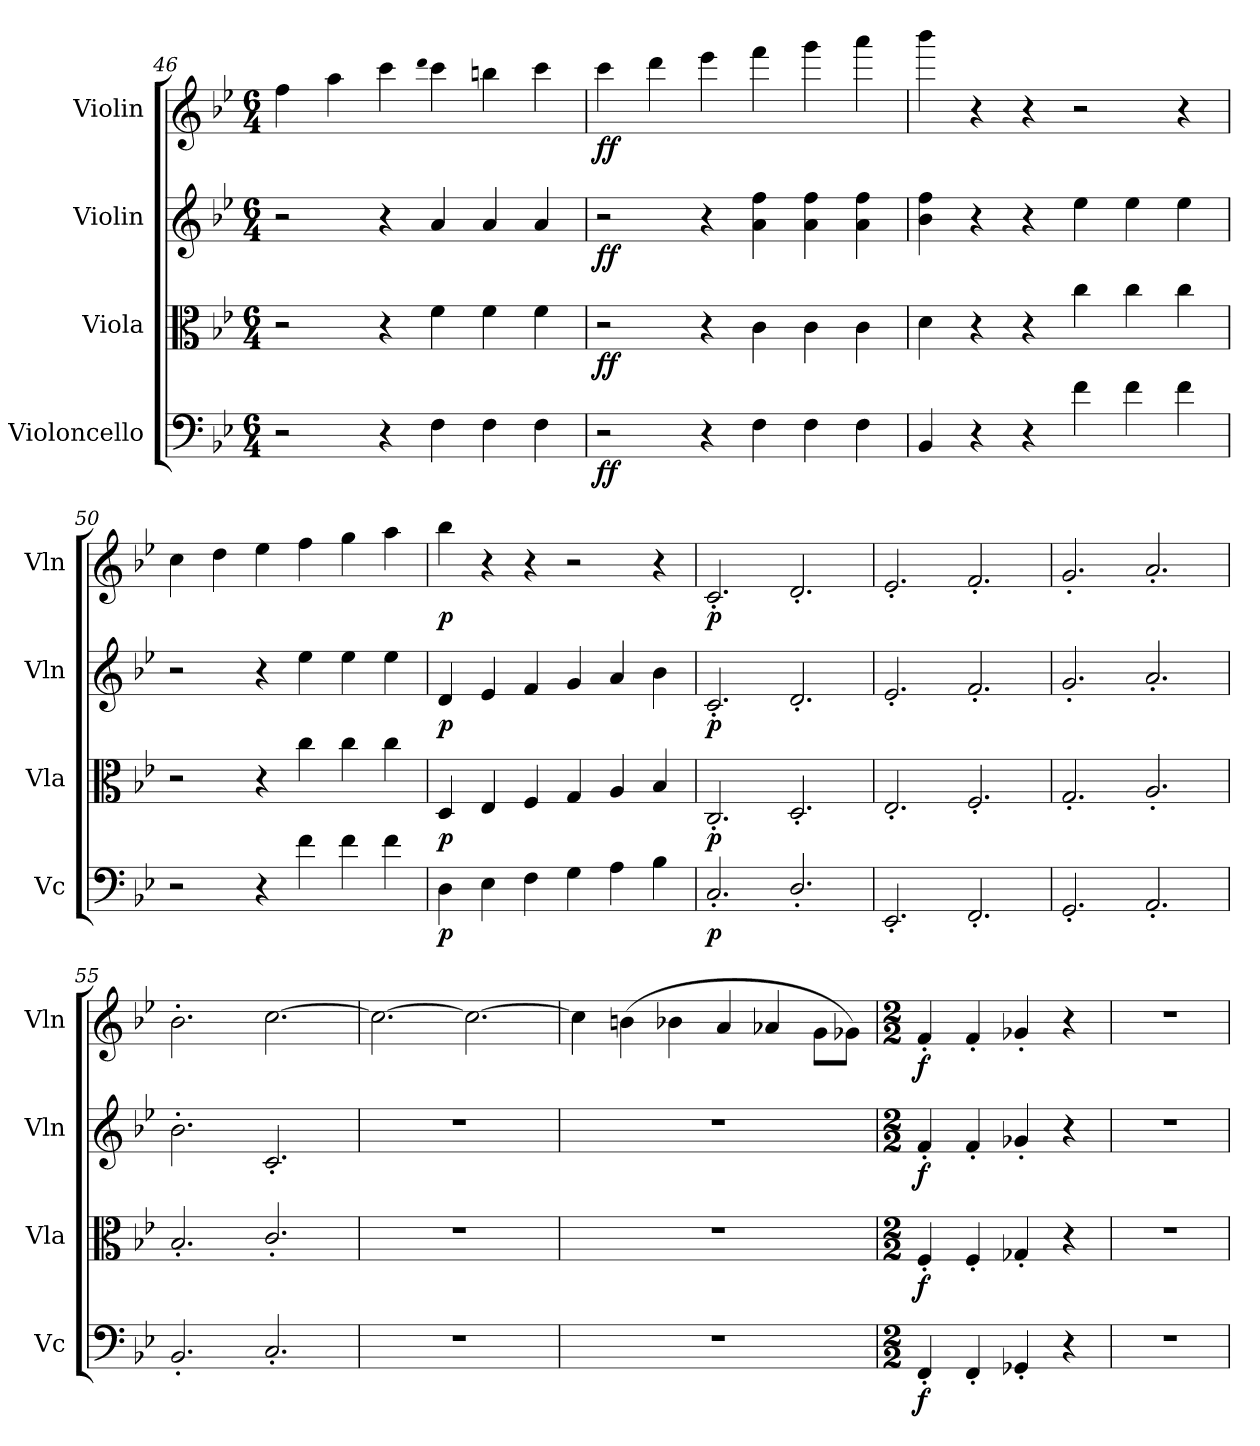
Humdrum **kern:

**kern	**dynam	**kern	**dynam	**kern	**dynam	**kern	**dynam
*part4	*part4	*part3	*part3	*part2	*part2	*part1	*part1
*staff4	*staff4	*staff3	*staff3	*staff2	*staff2	*staff1	*staff1
*I"Violoncello	*	*I"Viola	*	*I"Violin	*	*I"Violin	*
*I'Vc	*	*I'Vla	*	*I'Vln	*	*I'Vln	*
*clefF4	*	*clefC3	*	*clefG2	*	*clefG2	*
*k[b-e-]	*	*k[b-e-]	*	*k[b-e-]	*	*k[b-e-]	*
*M6/4	*	*M6/4	*	*M6/4	*	*M6/4	*
=46	=46	=46	=46	=46	=46	=46	=46
2r	.	2r	.	2r	.	4ff\	.
.	.	.	.	.	.	4aa\	.
4r	.	4r	.	4r	.	4ccc\	.
.	.	.	.	.	.	qddd	.
4F\	.	4f\	.	4a/	.	4ccc\	.
4F\	.	4f\	.	4a/	.	4bbn\	.
4F\	.	4f\	.	4a/	.	4ccc\	.
=47	=47	=47	=47	=47	=47	=47	=47
2r	ff	2r	ff	2r	ff	4ccc\	ff
.	.	.	.	.	.	4ddd\	.
4r	.	4r	.	4r	.	4eee-\	.
4F\	.	4c\	.	4a\ 4ff\	.	4fff\	.
4F\	.	4c\	.	4a\ 4ff\	.	4ggg\	.
4F\	.	4c\	.	4a\ 4ff\	.	4aaa\	.
=48	=48	=48	=48	=48	=48	=48	=48
4BB-/	.	4d\	.	4b-\ 4ff\	.	4bbb-\	.
4r	.	4r	.	4r	.	4r	.
4r	.	4r	.	4r	.	4r	.
4f\	.	4cc\	.	4ee-\	.	2r	.
4f\	.	4cc\	.	4ee-\	.	.	.
4f\	.	4cc\	.	4ee-\	.	4r	.
=50	=50	=50	=50	=50	=50	=50	=50
2r	.	2r	.	2r	.	4cc\	.
.	.	.	.	.	.	4dd\	.
4r	.	4r	.	4r	.	4ee-\	.
4f\	.	4cc\	.	4ee-\	.	4ff\	.
4f\	.	4cc\	.	4ee-\	.	4gg\	.
4f\	.	4cc\	.	4ee-\	.	4aa\	.
=51	=51	=51	=51	=51	=51	=51	=51
4D\	p	4D/	p	4d/	p	4bb-\	p
4E-\	.	4E-/	.	4e-/	.	4r	.
4F\	.	4F/	.	4f/	.	4r	.
4G\	.	4G/	.	4g/	.	2r	.
4A\	.	4A/	.	4a/	.	.	.
4B-\	.	4B-/	.	4b-\	.	4r	.
=52	=52	=52	=52	=52	=52	=52	=52
2.C'/	p	2.C'/	p	2.c'/	p	2.c'/	p
2.D'/	.	2.D'/	.	2.d'/	.	2.d'/	.
=53	=53	=53	=53	=53	=53	=53	=53
2.EE-'/	.	2.E-'/	.	2.e-'/	.	2.e-'/	.
2.FF'/	.	2.F'/	.	2.f'/	.	2.f'/	.
=54	=54	=54	=54	=54	=54	=54	=54
2.GG'/	.	2.G'/	.	2.g'/	.	2.g'/	.
2.AA'/	.	2.A'/	.	2.a'/	.	2.a'/	.
=55	=55	=55	=55	=55	=55	=55	=55
2.BB-'/	.	2.B-'/	.	2.b-'\	.	2.b-'\	.
2.C'/	.	2.c'/	.	2.c'/	.	[2.cc\	.
=56	=56	=56	=56	=56	=56	=56	=56
1.r	.	1.r	.	1.r	.	2.cc\_	.
.	.	.	.	.	.	2.cc\_	.
=57	=57	=57	=57	=57	=57	=57	=57
1.r	.	1.r	.	1.r	.	4cc\]	.
.	.	.	.	.	.	(4bn\	.
.	.	.	.	.	.	4b-X\	.
.	.	.	.	.	.	4a/	.
.	.	.	.	.	.	4a-X/	.
.	.	.	.	.	.	8g\L	.
.	.	.	.	.	.	8g-X\J)	.
=58	=58	=58	=58	=58	=58	=58	=58
*M2/2	*	*M2/2	*	*M2/2	*	*M2/2	*
4FF'/	f	4F'/	f	4f'/	f	4f'/	f
4FF'/	.	4F'/	.	4f'/	.	4f'/	.
4GG-X'/	.	4G-X'/	.	4g-X'/	.	4g-X'/	.
4r	.	4r	.	4r	.	4r	.
=59	=59	=59	=59	=59	=59	=59	=59
1r	.	1r	.	1r	.	1r	.
=	=	=	=	=	=	=	=
*-	*-	*-	*-	*-	*-	*-	*-
